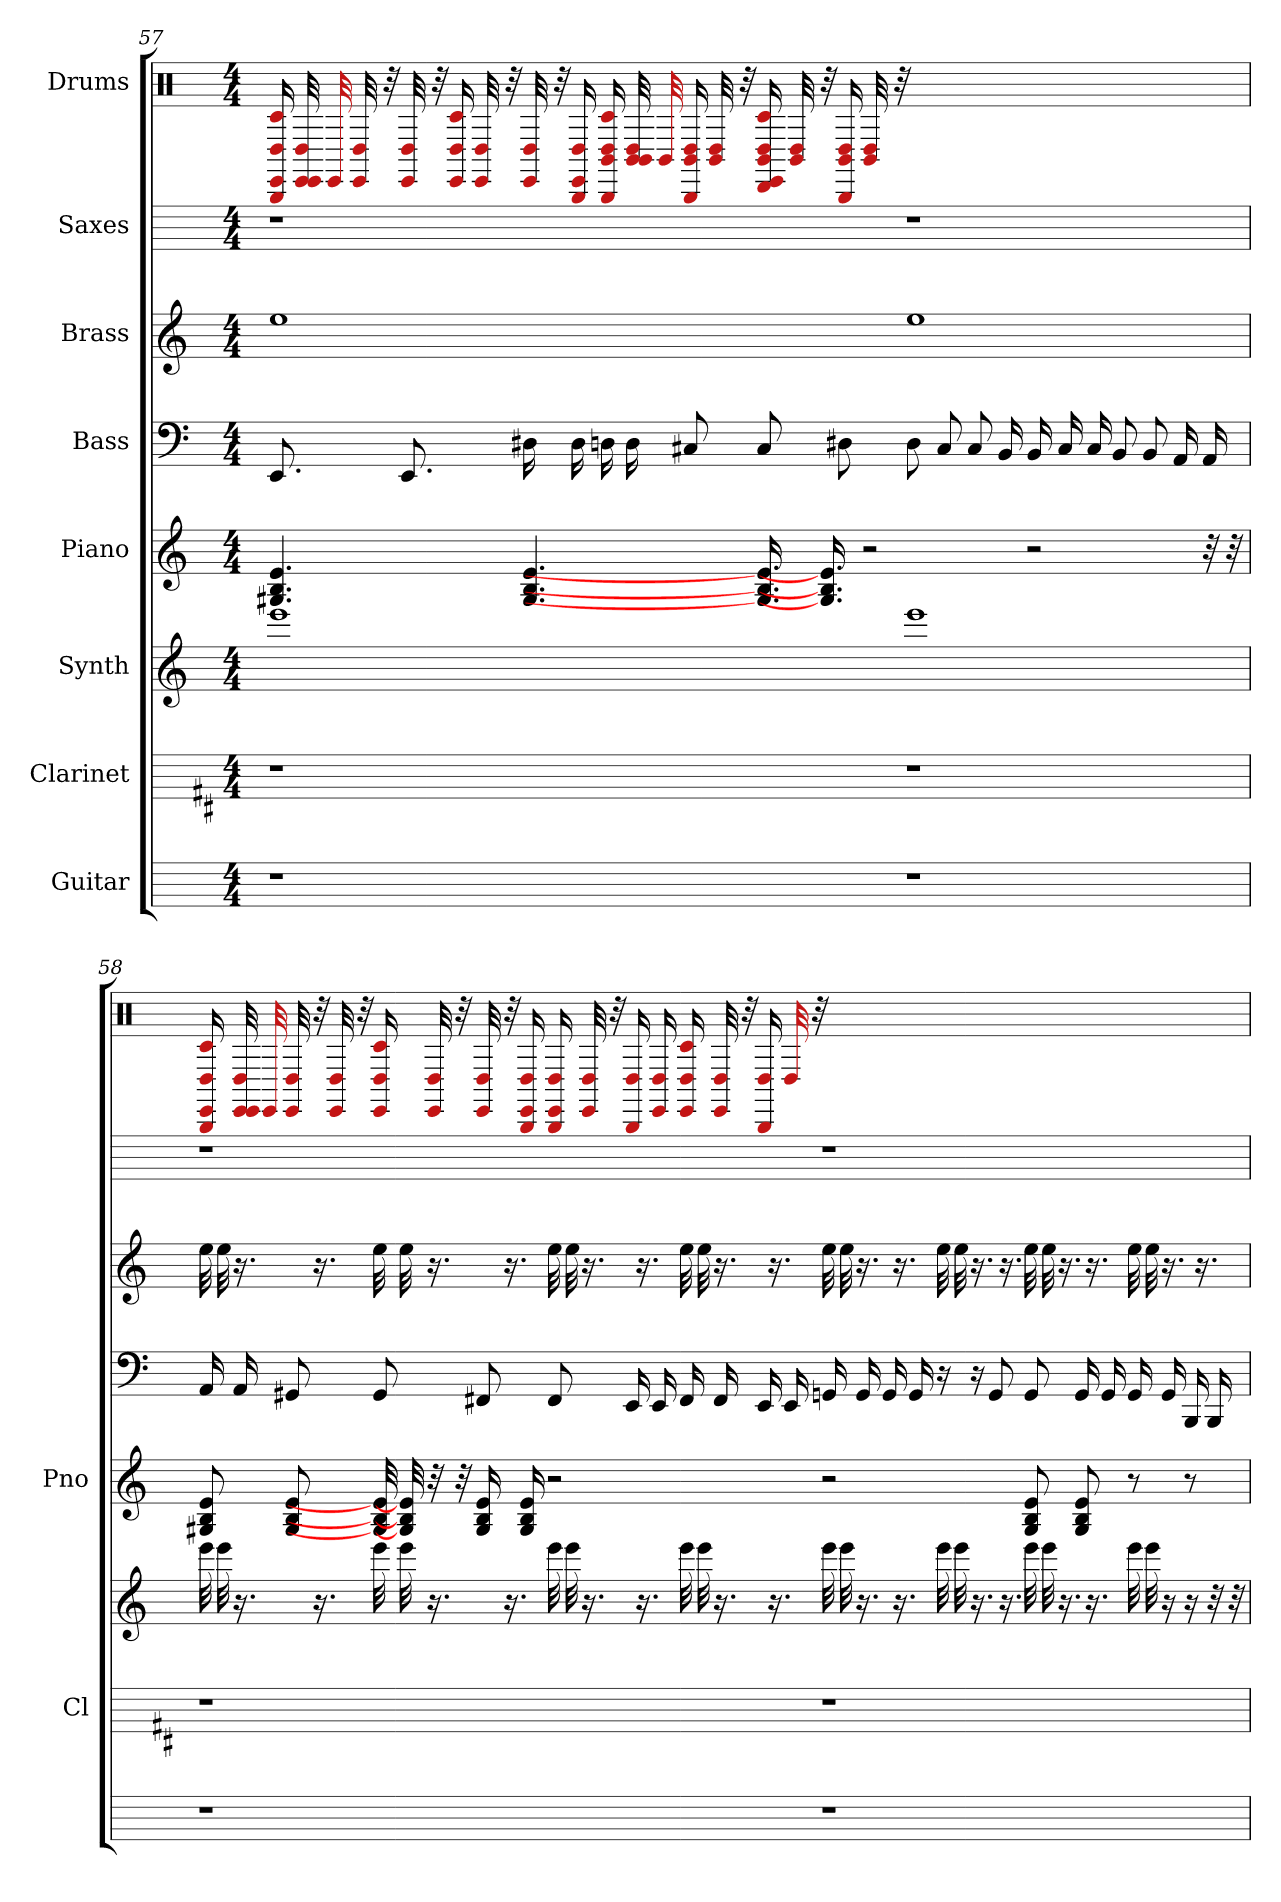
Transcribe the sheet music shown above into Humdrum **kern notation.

**kern	**kern	**kern	**kern	**kern	**kern	**kern	**kern
*part8	*part7	*part6	*part5	*part4	*part3	*part2	*part1
*staff8	*staff7	*staff6	*staff5	*staff4	*staff3	*staff2	*staff1
*I"Guitar	*I"Clarinet	*I"Synth	*I"Piano	*I"Bass	*I"Brass	*I"Saxes	*I"Drums
*	*I'Cl	*	*I'Pno	*	*	*	*
*	*	*	*	*	*	*	*clefX
*	*ITrd1c2	*	*	*	*	*ITrd8c14	*
*k[]	*k[]	*k[]	*k[]	*k[]	*k[]	*k[]	*k[]
*M4/4	*M4/4	*M4/4	*M4/4	*M4/4	*M4/4	*M4/4	*M4/4
=57	=57	=57	=57	=57	=57	=57	=57
1r	1r	1eee	4.e 4.B 4.G#	8.EE	1ee	1r	16BBB 16EE 16D# 16c
.	.	.	.	.	.	.	32EE 32D# 32EE
.	.	.	.	.	.	.	32EE
.	.	.	.	.	.	.	32EE 32D#
.	.	.	.	.	.	.	32r
.	.	.	.	8.EE	.	.	32EE 32D#
.	.	.	.	.	.	.	32r
.	.	.	.	.	.	.	16EE 16D# 16c
.	.	.	.	.	.	.	32EE 32D#
.	.	.	.	.	.	.	32r
.	.	.	4.e 4.B 4.G#	16D#	.	.	32EE 32D#
.	.	.	.	.	.	.	32r
.	.	.	.	16D#	.	.	16BBB 16EE 16D#
.	.	.	.	16D	.	.	16BBB 16BB 16D# 16c
.	.	.	.	16D	.	.	32BB 32D# 32BB
.	.	.	.	.	.	.	32BB
.	.	.	.	8C#	.	.	16BBB 16BB 16D#
.	.	.	.	.	.	.	32BB 32D#
.	.	.	.	.	.	.	32r
.	.	.	16.e] 16.B] 16.G#]	8C#	.	.	16DD# 16EE 16BB 16D# 16c
.	.	.	.	.	.	.	32BB 32D#
.	.	.	16.e] 16.B] 16.G#]	.	.	.	32r
.	.	.	.	8D#	.	.	16BBB 16BB 16D#
.	.	.	2r	.	.	.	32BB 32D#
.	.	.	.	.	.	.	32r
1r	1r	1eee	.	8D#	1ee	1r	1ryy
.	.	.	.	8C#	.	.	.
.	.	.	.	8C#	.	.	.
.	.	.	.	16BB	.	.	.
.	.	.	2r	16BB	.	.	.
.	.	.	.	16C#	.	.	.
.	.	.	.	16C#	.	.	.
.	.	.	.	8BB	.	.	.
.	.	.	.	8BB	.	.	.
.	.	.	.	16AA	.	.	.
.	.	.	32r	16AA	.	.	.
.	.	.	32r	.	.	.	.
=58	=58	=58	=58	=58	=58	=58	=58
1r	1r	32eee	8e 8B 8G#	16AA	32ee	1r	16BBB 16EE 16D# 16c
.	.	32eee	.	.	32ee	.	.
.	.	16.r	.	16AA	16.r	.	32EE 32D# 32EE
.	.	.	.	.	.	.	32EE
.	.	.	8e 8B 8G#	8GG#	.	.	32EE 32D#
.	.	16.r	.	.	16.r	.	32r
.	.	.	.	.	.	.	32EE 32D#
.	.	.	.	.	.	.	32r
.	.	32eee	32e] 32B] 32G#]	8GG#	32ee	.	16EE 16D# 16c
.	.	32eee	32e] 32B] 32G#]	.	32ee	.	.
.	.	16.r	32r	.	16.r	.	32EE 32D#
.	.	.	32r	.	.	.	32r
.	.	.	16e 16B 16G#	8FF#	.	.	32EE 32D#
.	.	16.r	.	.	16.r	.	32r
.	.	.	16e 16B 16G#	.	.	.	16BBB 16EE 16D#
.	.	32eee	2r	8FF#	32ee	.	16BBB 16EE 16D#
.	.	32eee	.	.	32ee	.	.
.	.	16.r	.	.	16.r	.	32EE 32D#
.	.	.	.	.	.	.	32r
.	.	.	.	16EE	.	.	16BBB 16D#
.	.	16.r	.	.	16.r	.	.
.	.	.	.	16EE	.	.	16EE 16D#
.	.	32eee	.	16FF#	32ee	.	16EE 16D# 16c
.	.	32eee	.	.	32ee	.	.
.	.	16.r	.	16FF#	16.r	.	32EE 32D#
.	.	.	.	.	.	.	32r
.	.	.	.	16EE	.	.	16BBB 16D#
.	.	16.r	.	.	16.r	.	.
.	.	.	.	16EE	.	.	32D#
.	.	.	.	.	.	.	32r
1r	1r	32eee	2r	16GG	32ee	1r	1ryy
.	.	32eee	.	.	32ee	.	.
.	.	16.r	.	16GG	16.r	.	.
.	.	.	.	16GG	.	.	.
.	.	16.r	.	.	16.r	.	.
.	.	.	.	16GG	.	.	.
.	.	32eee	.	16r	32ee	.	.
.	.	32eee	.	.	32ee	.	.
.	.	16.r	.	16r	16.r	.	.
.	.	.	.	8GG	.	.	.
.	.	16.r	.	.	16.r	.	.
.	.	32eee	8e 8B 8G#	8GG	32ee	.	.
.	.	32eee	.	.	32ee	.	.
.	.	16.r	.	.	16.r	.	.
.	.	.	8e 8B 8G#	16GG	.	.	.
.	.	16.r	.	.	16.r	.	.
.	.	.	.	16GG	.	.	.
.	.	32eee	8r	16GG	32ee	.	.
.	.	32eee	.	.	32ee	.	.
.	.	16r	.	16GG	16.r	.	.
.	.	16r	8r	16BBB	.	.	.
.	.	.	.	.	16.r	.	.
.	.	32r	.	16BBB	.	.	.
.	.	32r	.	.	.	.	.
=	=	=	=	=	=	=	=
*-	*-	*-	*-	*-	*-	*-	*-
